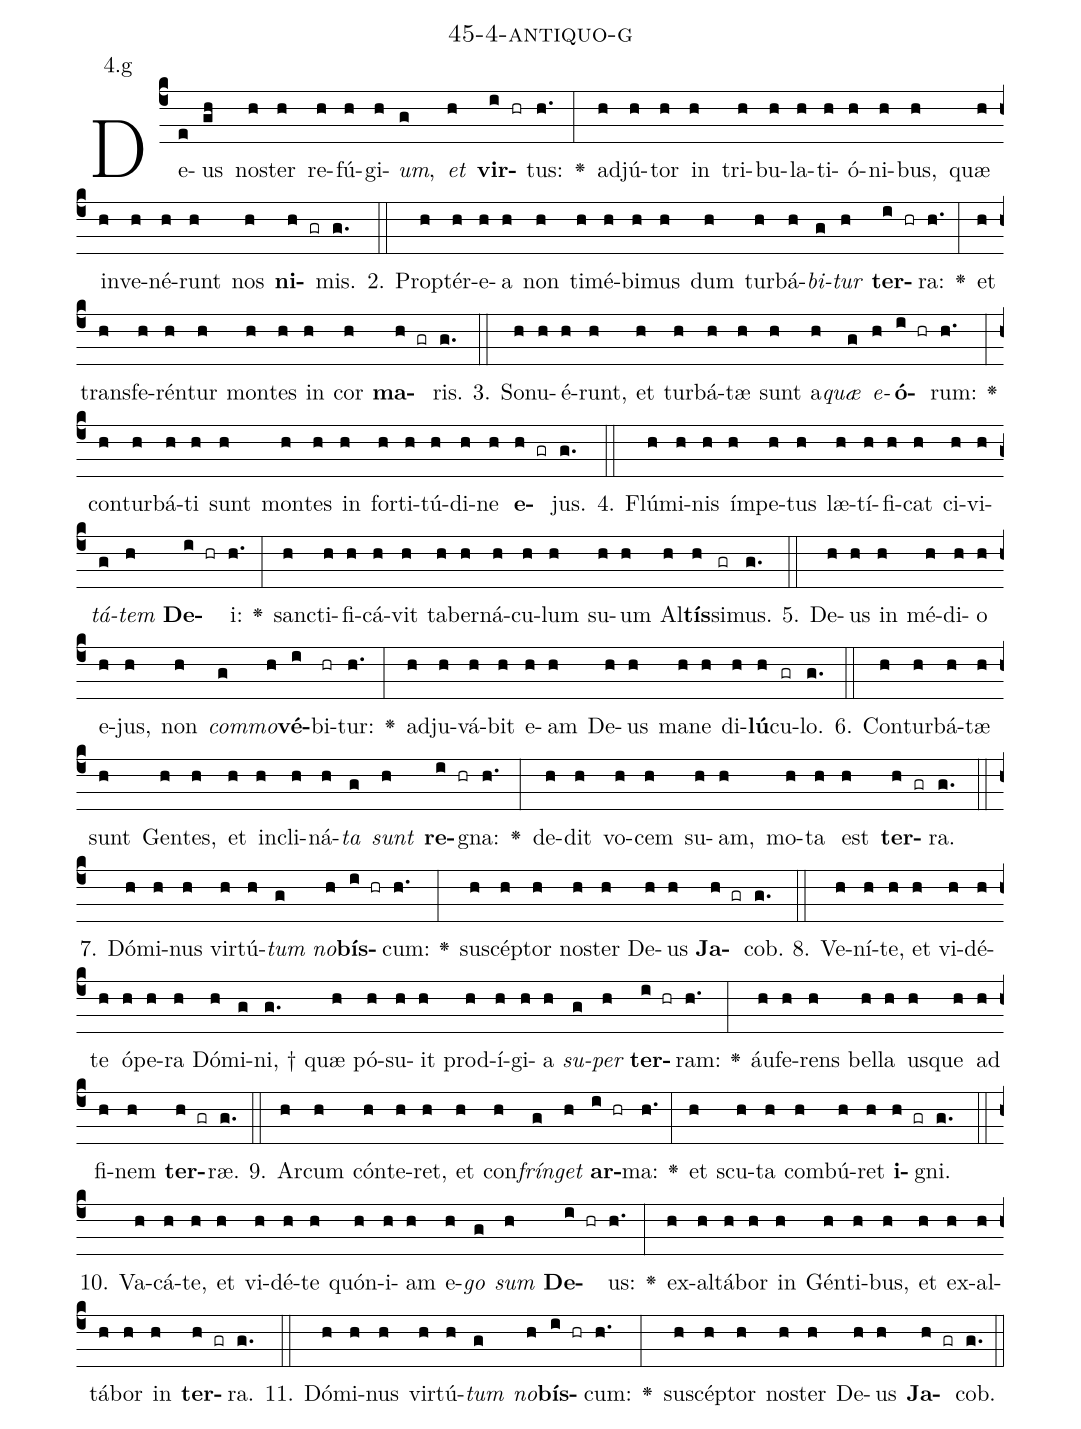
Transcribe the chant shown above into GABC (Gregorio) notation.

name: 45-4-antiquo-g;
annotation: 4.g;
%%
(c4)De(e)us(gh) nos(h)ter(h) re(h)fú(h)gi(h)<i>um</i>,(g) <i>et</i>(h) <b>vir</b>(i hr)tus:(h.) <v>\greheightstar</v>(:) ad(h)jú(h)tor(h) in(h) tri(h)bu(h)la(h)ti(h)ó(h)ni(h)bus,(h) quæ(h) in(h)ve(h)né(h)runt(h) nos(h) <b>ni</b>(h gr)mis.(g.) (::)
2. Prop(h)tér(h)e(h)a(h) non(h) ti(h)mé(h)bi(h)mus(h) dum(h) tur(h)bá(h)<i>bi</i>(g)<i>tur</i>(h) <b>ter</b>(i hr)ra:(h.) <v>\greheightstar</v>(:) et(h) trans(h)fe(h)rén(h)tur(h) mon(h)tes(h) in(h) cor(h) <b>ma</b>(h gr)ris.(g.) (::)
3. So(h)nu(h)é(h)runt,(h) et(h) tur(h)bá(h)tæ(h) sunt(h) a(h)<i>quæ</i>(g) <i>e</i>(h)<b>ó</b>(i hr)rum:(h.) <v>\greheightstar</v>(:) con(h)tur(h)bá(h)ti(h) sunt(h) mon(h)tes(h) in(h) for(h)ti(h)tú(h)di(h)ne(h) <b>e</b>(h gr)jus.(g.) (::)
4. Flú(h)mi(h)nis(h) ím(h)pe(h)tus(h) læ(h)tí(h)fi(h)cat(h) ci(h)vi(h)<i>tá</i>(g)<i>tem</i>(h) <b>De</b>(i hr)i:(h.) <v>\greheightstar</v>(:) sanc(h)ti(h)fi(h)cá(h)vit(h) ta(h)ber(h)ná(h)cu(h)lum(h) su(h)um(h) Al(h)<b>tís</b>(h)si(gr)mus.(g.) (::)
5. De(h)us(h) in(h) mé(h)di(h)o(h) e(h)jus,(h) non(h) <i>com</i>(g)<i>mo</i>(h)<b>vé</b>(i)bi(hr)tur:(h.) <v>\greheightstar</v>(:) ad(h)ju(h)vá(h)bit(h) e(h)am(h) De(h)us(h) ma(h)ne(h) di(h)<b>lú</b>(h)cu(gr)lo.(g.) (::)
6. Con(h)tur(h)bá(h)tæ(h) sunt(h) Gen(h)tes,(h) et(h) in(h)cli(h)ná(h)<i>ta</i>(g) <i>sunt</i>(h) <b>re</b>(i hr)gna:(h.) <v>\greheightstar</v>(:) de(h)dit(h) vo(h)cem(h) su(h)am,(h) mo(h)ta(h) est(h) <b>ter</b>(h gr)ra.(g.) (::)
7. Dó(h)mi(h)nus(h) vir(h)tú(h)<i>tum</i>(g) <i>no</i>(h)<b>bís</b>(i hr)cum:(h.) <v>\greheightstar</v>(:) su(h)scép(h)tor(h) nos(h)ter(h) De(h)us(h) <b>Ja</b>(h gr)cob.(g.) (::)
8. Ve(h)ní(h)te,(h) et(h) vi(h)dé(h)te(h) ó(h)pe(h)ra(h) Dó(h)mi(g)ni, †(g.) quæ(h) pó(h)su(h)it(h) prod(h)í(h)gi(h)a(h) <i>su</i>(g)<i>per</i>(h) <b>ter</b>(i hr)ram:(h.) <v>\greheightstar</v>(:) áu(h)fe(h)rens(h) bel(h)la(h) us(h)que(h) ad(h) fi(h)nem(h) <b>ter</b>(h gr)ræ.(g.) (::)
9. Ar(h)cum(h) cón(h)te(h)ret,(h) et(h) con(h)<i>frín</i>(g)<i>get</i>(h) <b>ar</b>(i hr)ma:(h.) <v>\greheightstar</v>(:) et(h) scu(h)ta(h) com(h)bú(h)ret(h) <b>i</b>(h gr)gni.(g.) (::)
10. Va(h)cá(h)te,(h) et(h) vi(h)dé(h)te(h) quón(h)i(h)am(h) e(h)<i>go</i>(g) <i>sum</i>(h) <b>De</b>(i hr)us:(h.) <v>\greheightstar</v>(:) ex(h)al(h)tá(h)bor(h) in(h) Gén(h)ti(h)bus,(h) et(h) ex(h)al(h)tá(h)bor(h) in(h) <b>ter</b>(h gr)ra.(g.) (::)
11. Dó(h)mi(h)nus(h) vir(h)tú(h)<i>tum</i>(g) <i>no</i>(h)<b>bís</b>(i hr)cum:(h.) <v>\greheightstar</v>(:) su(h)scép(h)tor(h) nos(h)ter(h) De(h)us(h) <b>Ja</b>(h gr)cob.(g.) (::)
